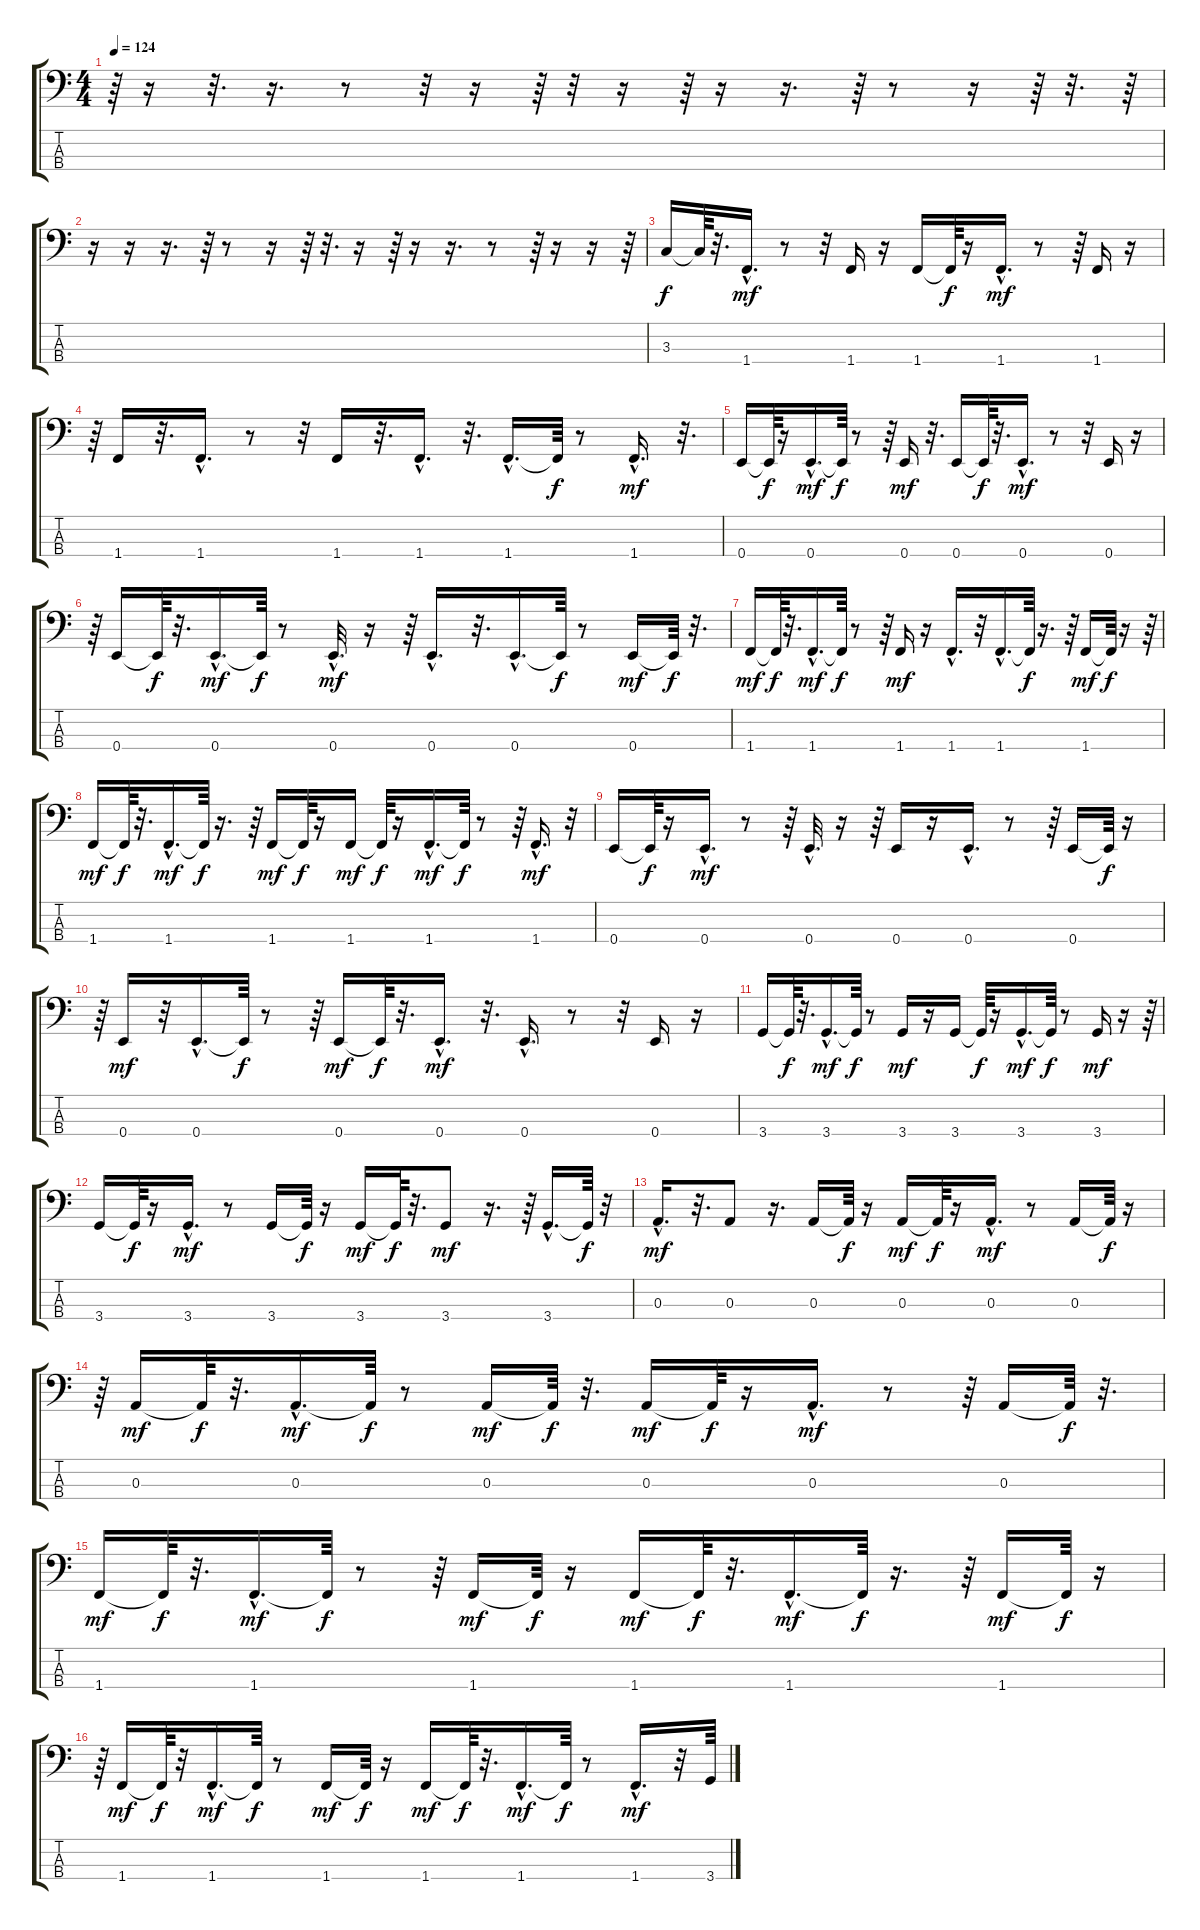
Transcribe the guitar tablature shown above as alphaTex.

\track "" {instrument electricbassfinger}
\staff {score tabs}
\tuning (G2 D2 A1 E1) {hide}
\ts (4 4)
\tempo 124
\clef f4
\ks c
r.64{dy f} r.16 r.32{d} r.16{d} r.8 r.32 r.16 r.64 r.32 r.16 r.64 r.16 r.16{d} r.64 r.8 r.16 r.64 r.32{d} r.64 |
r.16 r.16 r.16{d} r.64 r.8 r.16 r.64 r.32{d} r.16 r.64 r.16 r.16{d} r.8 r.64 r.16 r.16 r.64 |
3.3.16 3.3{t}.64 r.32{d} 1.4{hac}.16{d dy mf} r.8 r.32 1.4.16 r.16 1.4.16 1.4{t}.64{dy f} r.16 1.4{hac}.16{d dy mf} r.8 r.64 1.4.16 r.16 |
r.64 1.4.16 r.32{d} 1.4{hac}.16{d} r.8 r.32 1.4.16 r.32{d} 1.4{hac}.16{d} r.32{d} 1.4{hac}.16{d} 1.4{t}.64{dy f} r.8 1.4{hac}.16{d dy mf} r.32{d} |
0.4.16 0.4{t}.64{dy f} r.16 0.4{hac}.16{d dy mf} 0.4{t}.64{dy f} r.8 r.64 0.4.16{dy mf} r.32{d} 0.4.16 0.4{t}.64{dy f} r.32{d} 0.4{hac}.16{d dy mf} r.8 r.32 0.4.16 r.16 |
r.64 0.4.16 0.4{t}.64{dy f} r.32{d} 0.4{hac}.16{d dy mf} 0.4{t}.64{dy f} r.8 0.4{hac}.32{d dy mf} r.16 r.64 0.4{hac}.16{d} r.32{d} 0.4{hac}.16{d} 0.4{t}.64{dy f} r.8 0.4.16{dy mf} 0.4{t}.64{dy f} r.32{d} |
1.4.16{dy mf} 1.4{t}.64{dy f} r.32{d} 1.4{hac}.16{d dy mf} 1.4{t}.64{dy f} r.8 r.64 1.4.16{dy mf} r.16 1.4{hac}.16{d} r.32 1.4{hac}.16{d} 1.4{t}.64{dy f} r.16{d} r.64 1.4.16{dy mf} 1.4{t}.64{dy f} r.16 r.64 |
1.4.16{dy mf} 1.4{t}.64{dy f} r.32{d} 1.4{hac}.16{d dy mf} 1.4{t}.64{dy f} r.16{d} r.64 1.4.16{dy mf} 1.4{t}.64{dy f} r.16 1.4.16{dy mf} 1.4{t}.64{dy f} r.16 1.4{hac}.16{d dy mf} 1.4{t}.64{dy f} r.8 r.64 1.4{hac}.16{d dy mf} r.32 |
0.4.16 0.4{t}.64{dy f} r.16 0.4{hac}.16{d dy mf} r.8 r.64 0.4{hac}.32{d} r.16 r.64 0.4.16 r.16 0.4{hac}.16{d} r.8 r.64 0.4.16 0.4{t}.64{dy f} r.16 |
r.64 0.4.16{dy mf} r.32 0.4{hac}.16{d} 0.4{t}.64{dy f} r.8 r.64 0.4.16{dy mf} 0.4{t}.64{dy f} r.32{d} 0.4{hac}.16{d dy mf} r.32{d} 0.4{hac}.16{d} r.8 r.32 0.4.16 r.16 |
3.4.16 3.4{t}.64{dy f} r.32{d} 3.4{hac}.16{d dy mf} 3.4{t}.64{dy f} r.8 3.4.16{dy mf} r.16 3.4.16 3.4{t}.64{dy f} r.16 3.4{hac}.16{d dy mf} 3.4{t}.64{dy f} r.8 3.4.16{dy mf} r.16 r.64 |
3.4.16 3.4{t}.64{dy f} r.16 3.4{hac}.16{d dy mf} r.8 3.4.16 3.4{t}.64{dy f} r.16 3.4.16{dy mf} 3.4{t}.64{dy f} r.32{d} 3.4.8{dy mf} r.16{d} r.64 3.4{hac}.16{d} 3.4{t}.64{dy f} r.32 |
0.3{hac}.16{d dy mf} r.32{d} 0.3.8 r.16{d} 0.3.16 0.3{t}.64{dy f} r.16 0.3.16{dy mf} 0.3{t}.64{dy f} r.16 0.3{hac}.16{d dy mf} r.8 0.3.16 0.3{t}.64{dy f} r.16 |
r.64 0.3.16{dy mf} 0.3{t}.64{dy f} r.32{d} 0.3{hac}.16{d dy mf} 0.3{t}.64{dy f} r.8 0.3.16{dy mf} 0.3{t}.64{dy f} r.32{d} 0.3.16{dy mf} 0.3{t}.64{dy f} r.16 0.3{hac}.16{d dy mf} r.8 r.64 0.3.16 0.3{t}.64{dy f} r.32{d} |
1.4.16{dy mf} 1.4{t}.64{dy f} r.32{d} 1.4{hac}.16{d dy mf} 1.4{t}.64{dy f} r.8 r.64 1.4.16{dy mf} 1.4{t}.64{dy f} r.16 1.4.16{dy mf} 1.4{t}.64{dy f} r.32{d} 1.4{hac}.16{d dy mf} 1.4{t}.64{dy f} r.16{d} r.64 1.4.16{dy mf} 1.4{t}.64{dy f} r.16 |
r.64 1.4.16{dy mf} 1.4{t}.64{dy f} r.32 1.4{hac}.16{d dy mf} 1.4{t}.64{dy f} r.8 1.4.16{dy mf} 1.4{t}.64{dy f} r.16 1.4.16{dy mf} 1.4{t}.64{dy f} r.32{d} 1.4{hac}.16{d dy mf} 1.4{t}.64{dy f} r.8 1.4{hac}.16{d dy mf} r.32 3.4.64
